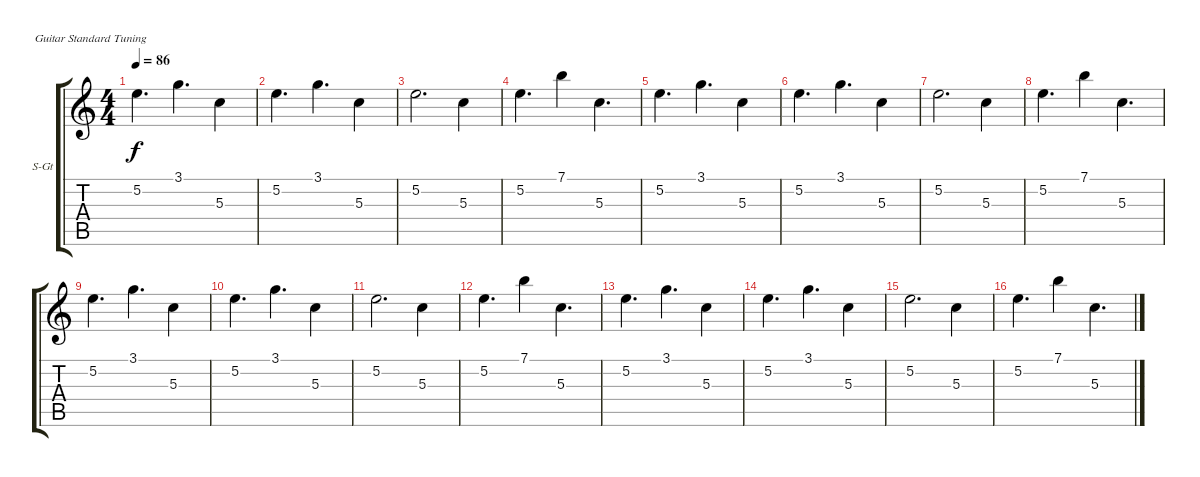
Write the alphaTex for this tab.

\bracketExtendMode groupsimilarinstruments
\firstSystemTrackNameOrientation horizontal
\otherSystemsTrackNameOrientation horizontal
\track ("Синтезатор" "S-Gt") {instrument synthstrings1}
\staff {score tabs}
\tuning (E4 B3 G3 D3 A2 E2)
\displaytranspose 12
\ts (4 4)
\tempo 86
\clef g2
\ks c
5.2.4{d dy f} 3.1.4{d} 5.3.4 |
5.2.4{d} 3.1.4{d} 5.3.4 |
5.2.2{d} 5.3.4 |
5.2.4{d} 7.1.4 5.3.4{d} |
5.2.4{d} 3.1.4{d} 5.3.4 |
5.2.4{d} 3.1.4{d} 5.3.4 |
5.2.2{d} 5.3.4 |
5.2.4{d} 7.1.4 5.3.4{d} |
5.2.4{d} 3.1.4{d} 5.3.4 |
5.2.4{d} 3.1.4{d} 5.3.4 |
5.2.2{d} 5.3.4 |
5.2.4{d} 7.1.4 5.3.4{d} |
5.2.4{d} 3.1.4{d} 5.3.4 |
5.2.4{d} 3.1.4{d} 5.3.4 |
5.2.2{d} 5.3.4 |
5.2.4{d} 7.1.4 5.3.4{d}
